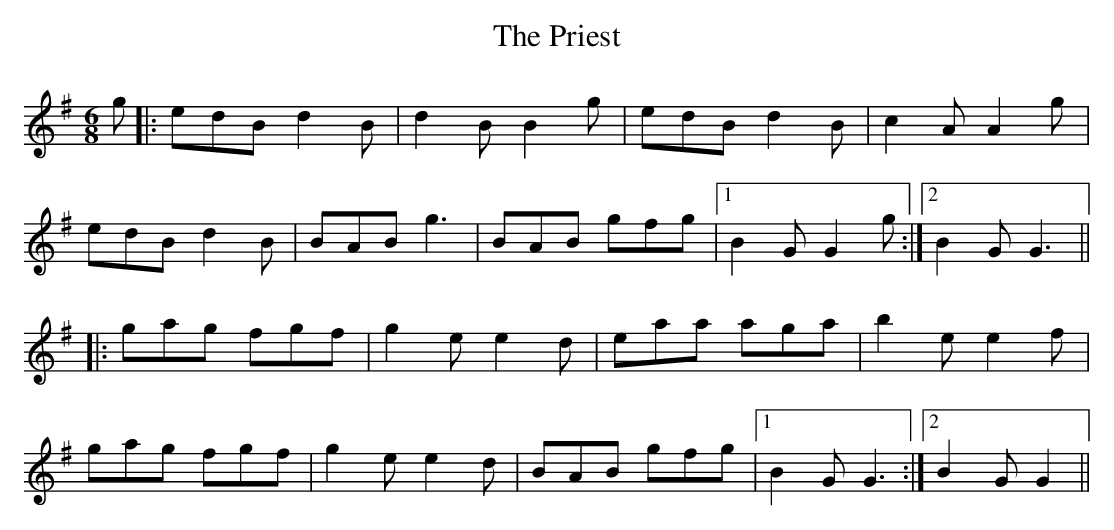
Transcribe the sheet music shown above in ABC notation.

X:1
T:Priest, The
M:6/8
K:G
g|:edB d2B|d2B B2g|edB d2B|c2A A2g|
edB d2B|BAB g3|BAB gfg|1 B2G G2g:|2 B2G G3||
|:gag fgf|g2e e2d|eaa aga|b2e e2f|
gag fgf|g2e e2d|BAB gfg|1 B2G G3:|2 B2G G2||
